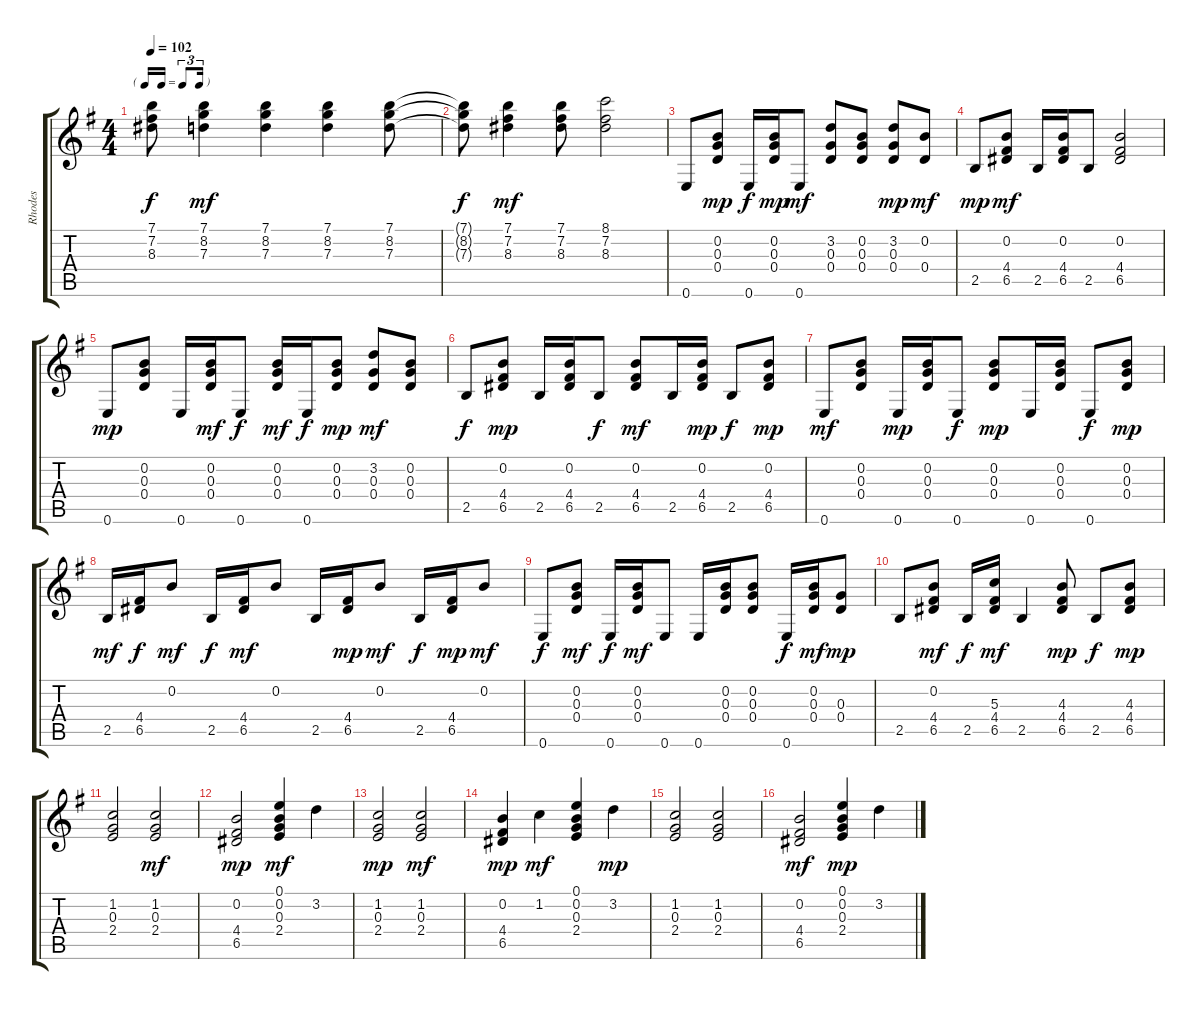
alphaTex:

\track ("Rhodes" "Rhodes") {instrument electricguitarjazz}
\staff {score tabs}
\tuning (E4 B3 G3 D3 A2 E2) {hide}
\ts (4 4)
\tf triplet16th
\tempo 102
\clef g2
\ks g
(7.1{t} 7.2{t} 8.3{t}).8{dy f} (7.1 8.2 7.3).4{dy mf} (7.1 8.2 7.3).4 (7.1 8.2 7.3).4 (7.1 8.2 7.3).8 |
(7.1{t} 8.2{t} 7.3{t}).8{dy f} (7.1 7.2 8.3).4{dy mf} (7.1 7.2 8.3).8 (8.1 7.2 8.3).2 |
0.6.8 (0.2 0.3 0.4).8{dy mp} 0.6.16{dy f} (0.2 0.3 0.4).16{dy mp} 0.6.8{dy mf} (3.2 0.3 0.4).8 (0.2 0.3 0.4).8 (3.2 0.3 0.4).8{dy mp} (0.2 0.4).8{dy mf} |
2.5.8{dy mp} (0.2 4.4 6.5).8{dy mf} 2.5.16 (0.2 4.4 6.5).16 2.5.8 (0.2 4.4 6.5).2 |
0.6.8{dy mp} (0.2 0.3 0.4).8 0.6.16 (0.2 0.3 0.4).16{dy mf} 0.6.8{dy f} (0.2 0.3 0.4).16{dy mf} 0.6.16{dy f} (0.2 0.3 0.4).8{dy mp} (3.2 0.3 0.4).8{dy mf} (0.2 0.3 0.4).8 |
2.5.8{dy f} (0.2 4.4 6.5).8{dy mp} 2.5.16 (0.2 4.4 6.5).16 2.5.8{dy f} (0.2 4.4 6.5).8{dy mf} 2.5.16 (0.2 4.4 6.5).16{dy mp} 2.5.8{dy f} (0.2 4.4 6.5).8{dy mp} |
0.6.8{dy mf} (0.2 0.3 0.4).8 0.6.16{dy mp} (0.2 0.3 0.4).16 0.6.8{dy f} (0.2 0.3 0.4).8{dy mp} 0.6.16 (0.2 0.3 0.4).16 0.6.8{dy f} (0.2 0.3 0.4).8{dy mp} |
2.5.16{dy mf} (4.4 6.5).16{dy f} 0.2.8{dy mf} 2.5.16{dy f} (4.4 6.5).16{dy mf} 0.2.8 2.5.16 (4.4 6.5).16{dy mp} 0.2.8{dy mf} 2.5.16{dy f} (4.4 6.5).16{dy mp} 0.2.8{dy mf} |
0.6.8{dy f} (0.2 0.3 0.4).8{dy mf} 0.6.16{dy f} (0.2 0.3 0.4).16{dy mf} 0.6.8 0.6.16 (0.2 0.3 0.4).16 (0.2 0.3 0.4).8 0.6.16{dy f} (0.2 0.3 0.4).16{dy mf} (0.3 0.4).8{dy mp} |
2.5.8 (0.2 4.4 6.5).8{dy mf} 2.5.16{dy f} (5.3 4.4 6.5).16{dy mf} 2.5.4 (4.3 4.4 6.5).8{dy mp} 2.5.8{dy f} (4.3 4.4 6.5).8{dy mp} |
(1.2 0.3 2.4).2 (1.2 0.3 2.4).2{dy mf} |
(0.2 4.4 6.5).2{dy mp} (0.1 0.2 0.3 2.4).4{dy mf} 3.2.4 |
(1.2 0.3 2.4).2{dy mp} (1.2 0.3 2.4).2{dy mf} |
(0.2 4.4 6.5).4{dy mp} 1.2.4{dy mf} (0.1 0.2 0.3 2.4).4 3.2.4{dy mp} |
(1.2 0.3 2.4).2 (1.2 0.3 2.4).2 |
(0.2 4.4 6.5).2{dy mf} (0.1 0.2 0.3 2.4).4{dy mp} 3.2.4
